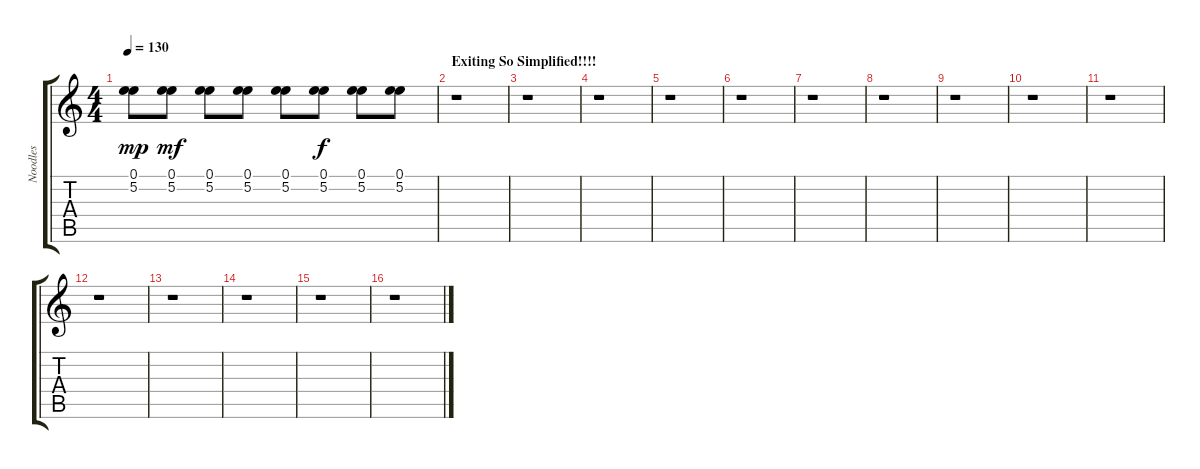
\track ("Noodles" "Noodles") {instrument electricguitarclean}
\staff {score tabs}
\tuning (E4 B3 G3 D3 A2 E2) {hide}
\ts (4 4)
\tempo 130
\clef g2
\ks c
(0.1 5.2).8{dy mp} (0.1 5.2).8{dy mf} (0.1 5.2).8 (0.1 5.2).8 (0.1 5.2).8 (0.1 5.2).8{dy f} (0.1 5.2).8 (0.1 5.2).8 |
\section ("" "Exiting So Simplified!!!!")
r.1 |
r.1 |
r.1 |
r.1 |
r.1 |
r.1 |
r.1 |
r.1 |
r.1 |
r.1 |
r.1 |
r.1 |
r.1 |
r.1 |
r.1
